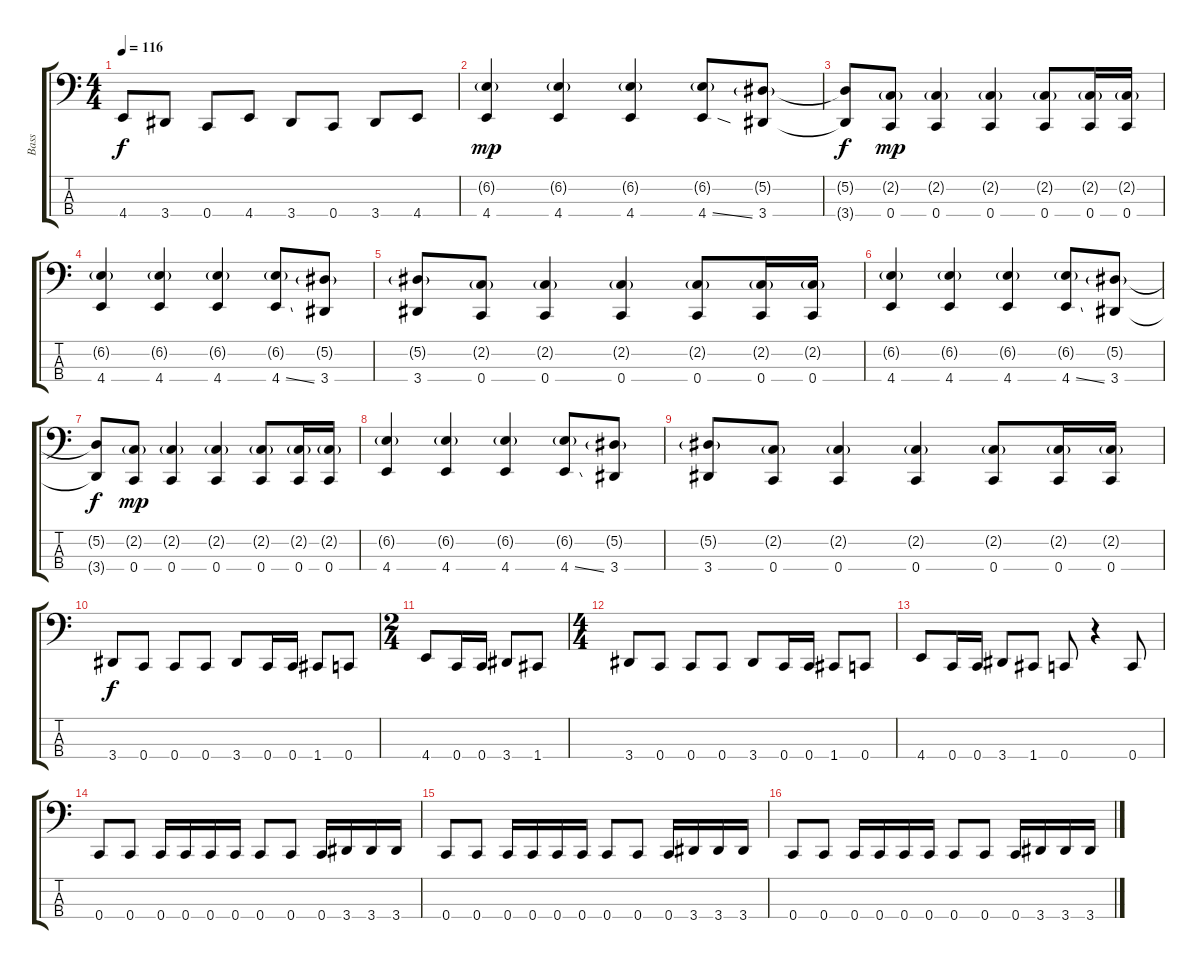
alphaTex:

\track ("Bass" "Bass") {instrument electricbassfinger}
\staff {score tabs}
\tuning (Eb2 Bb1 F1 C1) {hide}
\ts (4 4)
\tempo 116
\clef f4
\ks c
4.4.8{dy f} 3.4.8 0.4.8 4.4.8 3.4.8 0.4.8 3.4.8 4.4.8 |
(6.2{g} 4.4).4{dy mp} (6.2{g} 4.4).4 (6.2{g} 4.4).4 (6.2{g} 4.4{ss}).8 (5.2{g} 3.4).8 |
(5.2{t} 3.4{t}).8{dy f} (2.2{g} 0.4).8{dy mp} (2.2{g} 0.4).4 (2.2{g} 0.4).4 (2.2{g} 0.4).8 (2.2{g} 0.4).16 (2.2{g} 0.4).16 |
(6.2{g} 4.4).4 (6.2{g} 4.4).4 (6.2{g} 4.4).4 (6.2{g} 4.4{ss}).8 (5.2{g} 3.4).8 |
(5.2{g} 3.4).8 (2.2{g} 0.4).8 (2.2{g} 0.4).4 (2.2{g} 0.4).4 (2.2{g} 0.4).8 (2.2{g} 0.4).16 (2.2{g} 0.4).16 |
(6.2{g} 4.4).4 (6.2{g} 4.4).4 (6.2{g} 4.4).4 (6.2{g} 4.4{ss}).8 (5.2{g} 3.4).8 |
(5.2{t} 3.4{t}).8{dy f} (2.2{g} 0.4).8{dy mp} (2.2{g} 0.4).4 (2.2{g} 0.4).4 (2.2{g} 0.4).8 (2.2{g} 0.4).16 (2.2{g} 0.4).16 |
(6.2{g} 4.4).4 (6.2{g} 4.4).4 (6.2{g} 4.4).4 (6.2{g} 4.4{ss}).8 (5.2{g} 3.4).8 |
(5.2{g} 3.4).8 (2.2{g} 0.4).8 (2.2{g} 0.4).4 (2.2{g} 0.4).4 (2.2{g} 0.4).8 (2.2{g} 0.4).16 (2.2{g} 0.4).16 |
3.4.8{dy f} 0.4.8 0.4.8 0.4.8 3.4.8 0.4.16 0.4.16 1.4.8 0.4.8 |
\ts (2 4)
4.4.8 0.4.16 0.4.16 3.4.8 1.4.8 |
\ts (4 4)
3.4.8 0.4.8 0.4.8 0.4.8 3.4.8 0.4.16 0.4.16 1.4.8 0.4.8 |
4.4.8 0.4.16 0.4.16 3.4.8 1.4.8 0.4.8 r.4 0.4.8 |
0.4.8 0.4.8 0.4.16 0.4.16 0.4.16 0.4.16 0.4.8 0.4.8 0.4.16 3.4.16 3.4.16 3.4.16 |
0.4.8 0.4.8 0.4.16 0.4.16 0.4.16 0.4.16 0.4.8 0.4.8 0.4.16 3.4.16 3.4.16 3.4.16 |
0.4.8 0.4.8 0.4.16 0.4.16 0.4.16 0.4.16 0.4.8 0.4.8 0.4.16 3.4.16 3.4.16 3.4.16
